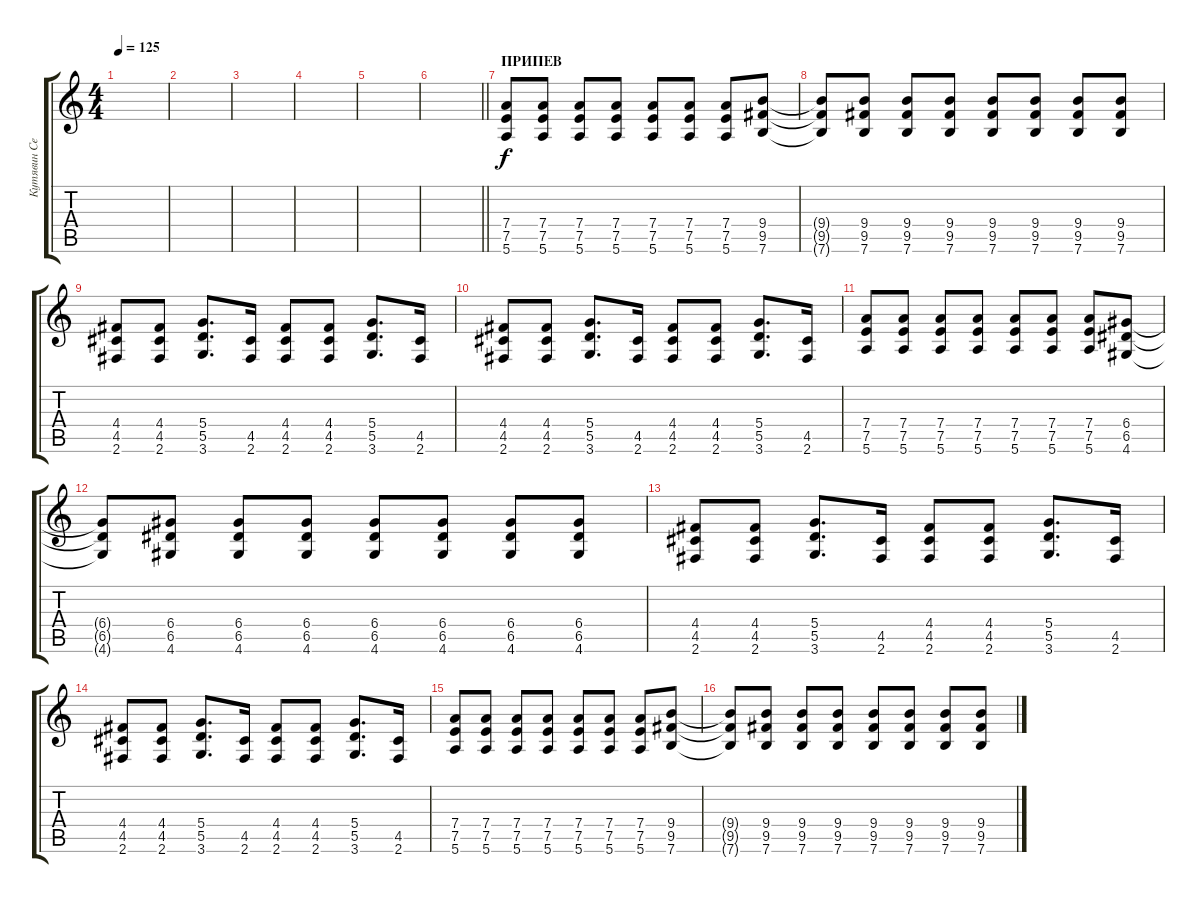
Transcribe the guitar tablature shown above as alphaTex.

\track ("Кутявин Сергей" "Кутявин Се") {instrument distortionguitar}
\staff {score tabs}
\tuning (E4 B3 G3 D3 A2 E2) {hide}
\ts (4 4)
\tempo 125
\clef g2
\ks c
|
|
|
|
|
\barLineRight lightlight
|
\section ("" "ПРИПЕВ")
(7.4 7.5 5.6).8 (7.4 7.5 5.6).8 (7.4 7.5 5.6).8 (7.4 7.5 5.6).8 (7.4 7.5 5.6).8 (7.4 7.5 5.6).8 (7.4 7.5 5.6).8 (9.4 9.5 7.6).8 |
(9.4{t} 9.5{t} 7.6{t}).8 (9.4 9.5 7.6).8 (9.4 9.5 7.6).8 (9.4 9.5 7.6).8 (9.4 9.5 7.6).8 (9.4 9.5 7.6).8 (9.4 9.5 7.6).8 (9.4 9.5 7.6).8 |
(4.4 4.5 2.6).8 (4.4 4.5 2.6).8 (5.4 5.5 3.6).8{d} (4.5 2.6).16 (4.4 4.5 2.6).8 (4.4 4.5 2.6).8 (5.4 5.5 3.6).8{d} (4.5 2.6).16 |
(4.4 4.5 2.6).8 (4.4 4.5 2.6).8 (5.4 5.5 3.6).8{d} (4.5 2.6).16 (4.4 4.5 2.6).8 (4.4 4.5 2.6).8 (5.4 5.5 3.6).8{d} (4.5 2.6).16 |
(7.4 7.5 5.6).8 (7.4 7.5 5.6).8 (7.4 7.5 5.6).8 (7.4 7.5 5.6).8 (7.4 7.5 5.6).8 (7.4 7.5 5.6).8 (7.4 7.5 5.6).8 (6.4 6.5 4.6).8 |
(6.4{t} 6.5{t} 4.6{t}).8 (6.4 6.5 4.6).8 (6.4 6.5 4.6).8 (6.4 6.5 4.6).8 (6.4 6.5 4.6).8 (6.4 6.5 4.6).8 (6.4 6.5 4.6).8 (6.4 6.5 4.6).8 |
(4.4 4.5 2.6).8 (4.4 4.5 2.6).8 (5.4 5.5 3.6).8{d} (4.5 2.6).16 (4.4 4.5 2.6).8 (4.4 4.5 2.6).8 (5.4 5.5 3.6).8{d} (4.5 2.6).16 |
(4.4 4.5 2.6).8 (4.4 4.5 2.6).8 (5.4 5.5 3.6).8{d} (4.5 2.6).16 (4.4 4.5 2.6).8 (4.4 4.5 2.6).8 (5.4 5.5 3.6).8{d} (4.5 2.6).16 |
(7.4 7.5 5.6).8 (7.4 7.5 5.6).8 (7.4 7.5 5.6).8 (7.4 7.5 5.6).8 (7.4 7.5 5.6).8 (7.4 7.5 5.6).8 (7.4 7.5 5.6).8 (9.4 9.5 7.6).8 |
(9.4{t} 9.5{t} 7.6{t}).8 (9.4 9.5 7.6).8 (9.4 9.5 7.6).8 (9.4 9.5 7.6).8 (9.4 9.5 7.6).8 (9.4 9.5 7.6).8 (9.4 9.5 7.6).8 (9.4 9.5 7.6).8
